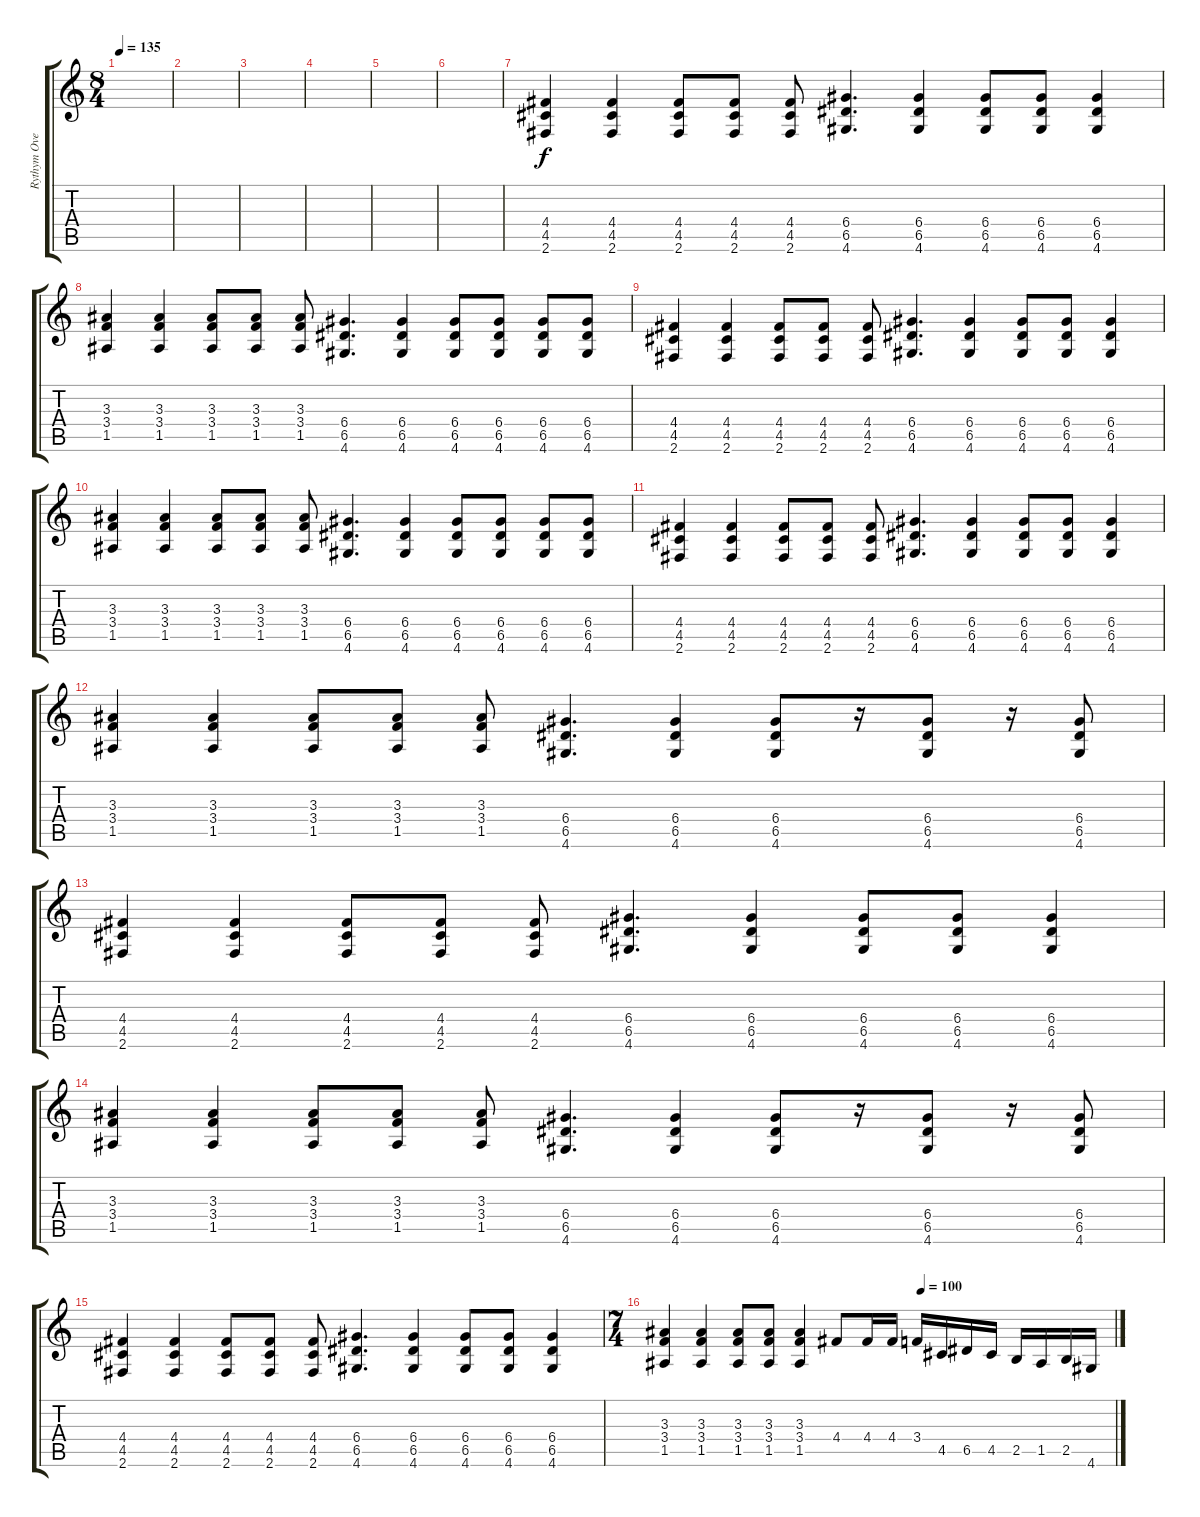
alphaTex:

\track ("Rythym Overdrive" "Rythym Ove") {instrument overdrivenguitar}
\staff {score tabs}
\tuning (E4 B3 G3 D3 A2 E2) {hide}
\ts (8 4)
\tempo 135
\clef g2
\ks c
|
|
|
|
|
|
(4.4 4.5 2.6).4 (4.4 4.5 2.6).4 (4.4 4.5 2.6).8 (4.4 4.5 2.6).8 (4.4 4.5 2.6).8 (6.4 6.5 4.6).4{d} (6.4 6.5 4.6).4 (6.4 6.5 4.6).8 (6.4 6.5 4.6).8 (6.4 6.5 4.6).4 |
(3.3 3.4 1.5).4 (3.3 3.4 1.5).4 (3.3 3.4 1.5).8 (3.3 3.4 1.5).8 (3.3 3.4 1.5).8 (6.4 6.5 4.6).4{d} (6.4 6.5 4.6).4 (6.4 6.5 4.6).8 (6.4 6.5 4.6).8 (6.4 6.5 4.6).8 (6.4 6.5 4.6).8 |
(4.4 4.5 2.6).4 (4.4 4.5 2.6).4 (4.4 4.5 2.6).8 (4.4 4.5 2.6).8 (4.4 4.5 2.6).8 (6.4 6.5 4.6).4{d} (6.4 6.5 4.6).4 (6.4 6.5 4.6).8 (6.4 6.5 4.6).8 (6.4 6.5 4.6).4 |
(3.3 3.4 1.5).4 (3.3 3.4 1.5).4 (3.3 3.4 1.5).8 (3.3 3.4 1.5).8 (3.3 3.4 1.5).8 (6.4 6.5 4.6).4{d} (6.4 6.5 4.6).4 (6.4 6.5 4.6).8 (6.4 6.5 4.6).8 (6.4 6.5 4.6).8 (6.4 6.5 4.6).8 |
(4.4 4.5 2.6).4 (4.4 4.5 2.6).4 (4.4 4.5 2.6).8 (4.4 4.5 2.6).8 (4.4 4.5 2.6).8 (6.4 6.5 4.6).4{d} (6.4 6.5 4.6).4 (6.4 6.5 4.6).8 (6.4 6.5 4.6).8 (6.4 6.5 4.6).4 |
(3.3 3.4 1.5).4 (3.3 3.4 1.5).4 (3.3 3.4 1.5).8 (3.3 3.4 1.5).8 (3.3 3.4 1.5).8 (6.4 6.5 4.6).4{d} (6.4 6.5 4.6).4 (6.4 6.5 4.6).8 r.16 (6.4 6.5 4.6).8 r.16 (6.4 6.5 4.6).8 |
(4.4 4.5 2.6).4 (4.4 4.5 2.6).4 (4.4 4.5 2.6).8 (4.4 4.5 2.6).8 (4.4 4.5 2.6).8 (6.4 6.5 4.6).4{d} (6.4 6.5 4.6).4 (6.4 6.5 4.6).8 (6.4 6.5 4.6).8 (6.4 6.5 4.6).4 |
(3.3 3.4 1.5).4 (3.3 3.4 1.5).4 (3.3 3.4 1.5).8 (3.3 3.4 1.5).8 (3.3 3.4 1.5).8 (6.4 6.5 4.6).4{d} (6.4 6.5 4.6).4 (6.4 6.5 4.6).8 r.16 (6.4 6.5 4.6).8 r.16 (6.4 6.5 4.6).8 |
(4.4 4.5 2.6).4 (4.4 4.5 2.6).4 (4.4 4.5 2.6).8 (4.4 4.5 2.6).8 (4.4 4.5 2.6).8 (6.4 6.5 4.6).4{d} (6.4 6.5 4.6).4 (6.4 6.5 4.6).8 (6.4 6.5 4.6).8 (6.4 6.5 4.6).4 |
\ts (7 4)
\tempo (100 0.5714285714285714)
(3.3 3.4 1.5).4 (3.3 3.4 1.5).4 (3.3 3.4 1.5).8 (3.3 3.4 1.5).8 (3.3 3.4 1.5).4 4.4.8 4.4.16 4.4.16 3.4.16 4.5.16 6.5.16 4.5.16 2.5.16 1.5.16 2.5.16 4.6.16
